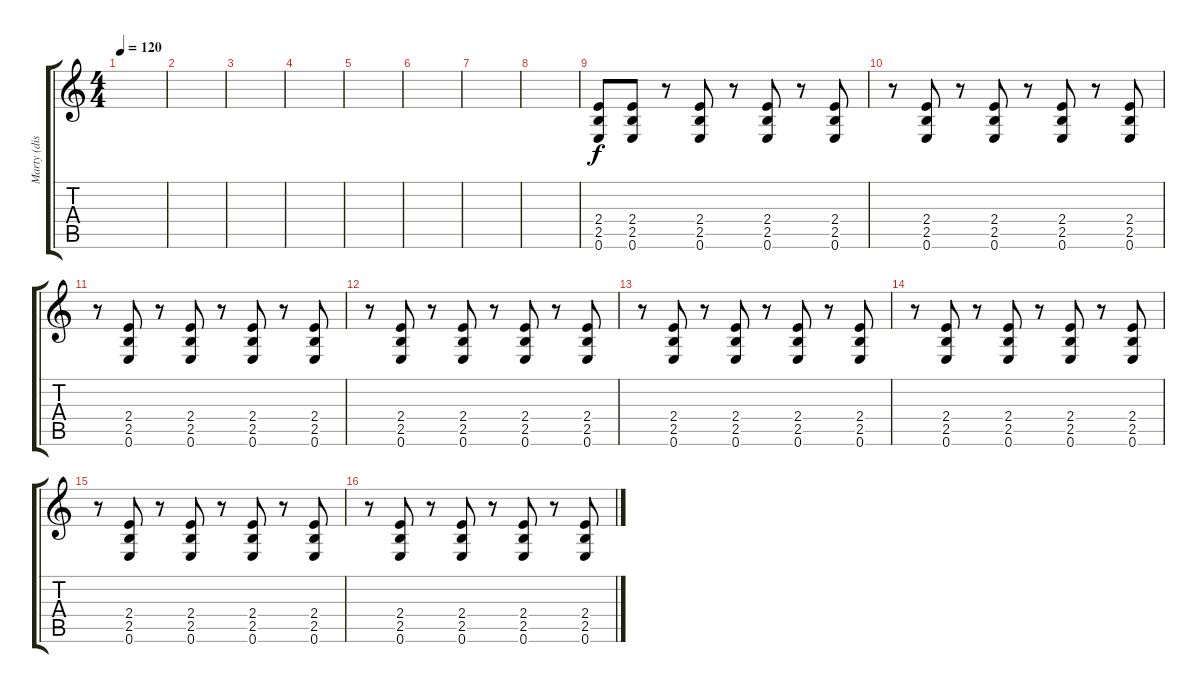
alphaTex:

\track ("Marty (distortion)" "Marty (dis") {instrument distortionguitar}
\staff {score tabs}
\tuning (E4 B3 G3 D3 A2 E2) {hide}
\ts (4 4)
\tempo 120
\clef g2
\ks c
|
|
|
|
|
|
|
|
(2.4 2.5 0.6).8 (2.4 2.5 0.6).8 r.8 (2.4 2.5 0.6).8 r.8 (2.4 2.5 0.6).8 r.8 (2.4 2.5 0.6).8 |
r.8 (2.4 2.5 0.6).8 r.8 (2.4 2.5 0.6).8 r.8 (2.4 2.5 0.6).8 r.8 (2.4 2.5 0.6).8 |
r.8 (2.4 2.5 0.6).8 r.8 (2.4 2.5 0.6).8 r.8 (2.4 2.5 0.6).8 r.8 (2.4 2.5 0.6).8 |
r.8 (2.4 2.5 0.6).8 r.8 (2.4 2.5 0.6).8 r.8 (2.4 2.5 0.6).8 r.8 (2.4 2.5 0.6).8 |
r.8 (2.4 2.5 0.6).8 r.8 (2.4 2.5 0.6).8 r.8 (2.4 2.5 0.6).8 r.8 (2.4 2.5 0.6).8 |
r.8 (2.4 2.5 0.6).8 r.8 (2.4 2.5 0.6).8 r.8 (2.4 2.5 0.6).8 r.8 (2.4 2.5 0.6).8 |
r.8 (2.4 2.5 0.6).8 r.8 (2.4 2.5 0.6).8 r.8 (2.4 2.5 0.6).8 r.8 (2.4 2.5 0.6).8 |
r.8 (2.4 2.5 0.6).8 r.8 (2.4 2.5 0.6).8 r.8 (2.4 2.5 0.6).8 r.8 (2.4 2.5 0.6).8
